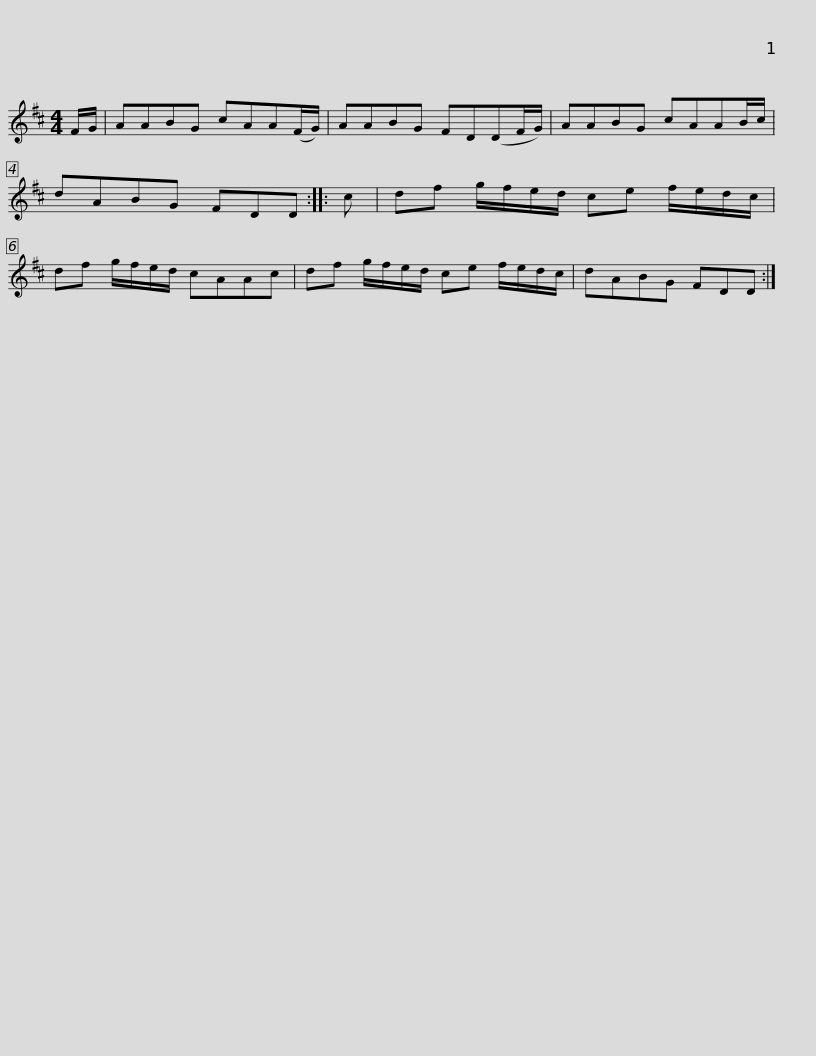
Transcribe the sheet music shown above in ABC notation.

X:1
L:1/8
M:4/4
I:linebreak $
K:D
V:1 treble
V:1
 F/G/ | AABG cAA(F/G/) | AABG FD(DF/G/) | AABG cAAB/c/ | dABG FDD :: %5
 c |$ df g/f/e/d/ ce f/e/d/c/ | df g/f/e/d/ cAAc | df g/f/e/d/ ce f/e/d/c/ | dABG FDD :| %10
